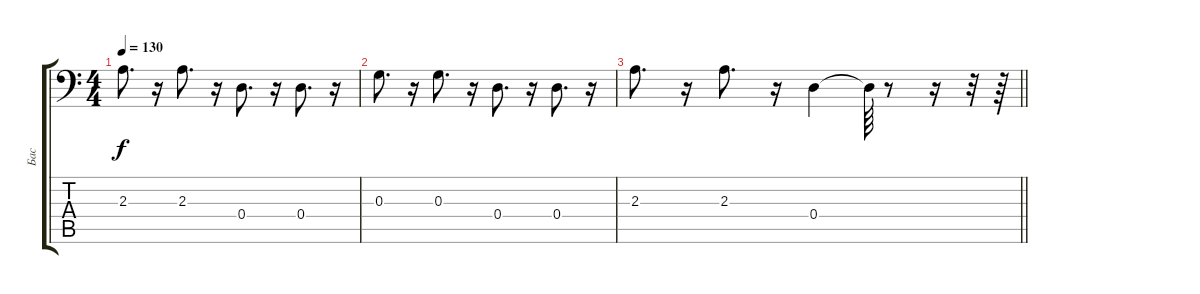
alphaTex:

\track ("Бас" "Бас") {instrument electricbassfinger}
\staff {score tabs}
\tuning (F3 C3 G2 D2 A1 E1) {hide}
\ts (4 4)
\tempo 130
\clef f4
\ks c
2.3.8{d dy f} r.16 2.3.8{d} r.16 0.4.8{d} r.16 0.4.8{d} r.16 |
0.3.8{d} r.16 0.3.8{d} r.16 0.4.8{d} r.16 0.4.8{d} r.16 |
\barLineRight lightlight
2.3.8{d} r.16 2.3.8{d} r.16 0.4.4 0.4{t}.64 r.8 r.16 r.32 r.64
